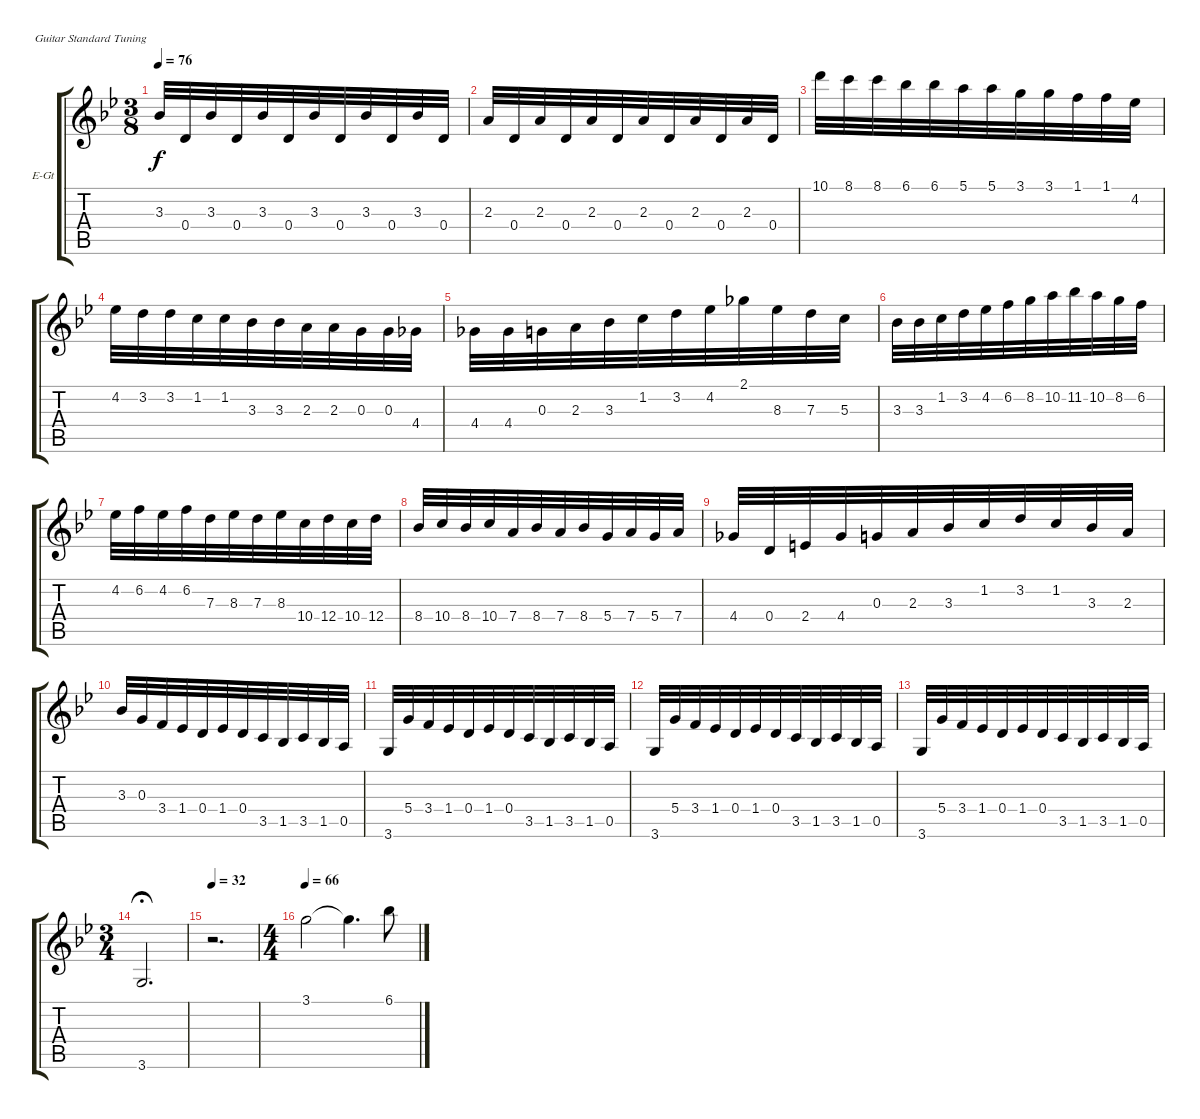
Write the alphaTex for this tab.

\defaultSystemsLayout 4
\bracketExtendMode groupsimilarinstruments
\firstSystemTrackNameOrientation horizontal
\otherSystemsTrackNameOrientation horizontal
\track ("Principale" "E-Gt") {instrument distortionguitar}
\staff {score tabs}
\tuning (E4 B3 G3 D3 A2 E2)
\ts (3 8)
\tempo 76
\clef g2
\ks gminor
3.3.32{dy f} 0.4.32 3.3.32 0.4.32 3.3.32 0.4.32 3.3.32 0.4.32 3.3.32 0.4.32 3.3.32 0.4.32 |
2.3.32 0.4.32 2.3.32 0.4.32 2.3.32 0.4.32 2.3.32 0.4.32 2.3.32 0.4.32 2.3.32 0.4.32 |
\scale
0.525202 10.1.32 8.1.32 8.1.32 6.1.32 6.1.32 5.1.32 5.1.32 3.1.32 3.1.32 1.1.32 1.1.32 4.2.32 |
\scale
0.47486 4.2.32 3.2.32 3.2.32 1.2.32 1.2.32 3.3.32 3.3.32 2.3.32 2.3.32 0.3.32 0.3.32 4.4.32 |
\scale
0.529614 4.4.32 4.4.32 0.3.32 2.3.32 3.3.32 1.2.32 3.2.32 4.2.32 2.1.32 8.3.32 7.3.32 5.3.32 |
\scale
0.470094 3.3.32 3.3.32 1.2.32 3.2.32 4.2.32 6.2.32 8.2.32 10.2.32 11.2.32 10.2.32 8.2.32 6.2.32 |
\scale
0.535051 4.2.32 6.2.32 4.2.32 6.2.32 7.3.32 8.3.32 7.3.32 8.3.32 10.4.32 12.4.32 10.4.32 12.4.32 |
\scale
0.464935 8.4.32 10.4.32 8.4.32 10.4.32 7.4.32 8.4.32 7.4.32 8.4.32 5.4.32 7.4.32 5.4.32 7.4.32 |
\scale
0.533702 4.4.32 0.4.32 2.4.32 4.4.32 0.3.32 2.3.32 3.3.32 1.2.32 3.2.32 1.2.32 3.3.32 2.3.32 |
\scale
0.47053 3.3.32 0.3.32 3.4.32 1.4.32 0.4.32 1.4.32 0.4.32 3.5.32 1.5.32 3.5.32 1.5.32 0.5.32 |
3.6.32 5.4.32 3.4.32 1.4.32 0.4.32 1.4.32 0.4.32 3.5.32 1.5.32 3.5.32 1.5.32 0.5.32 |
3.6.32 5.4.32 3.4.32 1.4.32 0.4.32 1.4.32 0.4.32 3.5.32 1.5.32 3.5.32 1.5.32 0.5.32 |
3.6.32 5.4.32 3.4.32 1.4.32 0.4.32 1.4.32 0.4.32 3.5.32 1.5.32 3.5.32 1.5.32 0.5.32 |
\ts (3 4)
3.6.2{d fermata (medium 0.5)} |
\tempo 32
r.2{d} |
\ts (4 4)
\tempo 66
3.1.2 3.1{t}.4{d} 6.1.8
